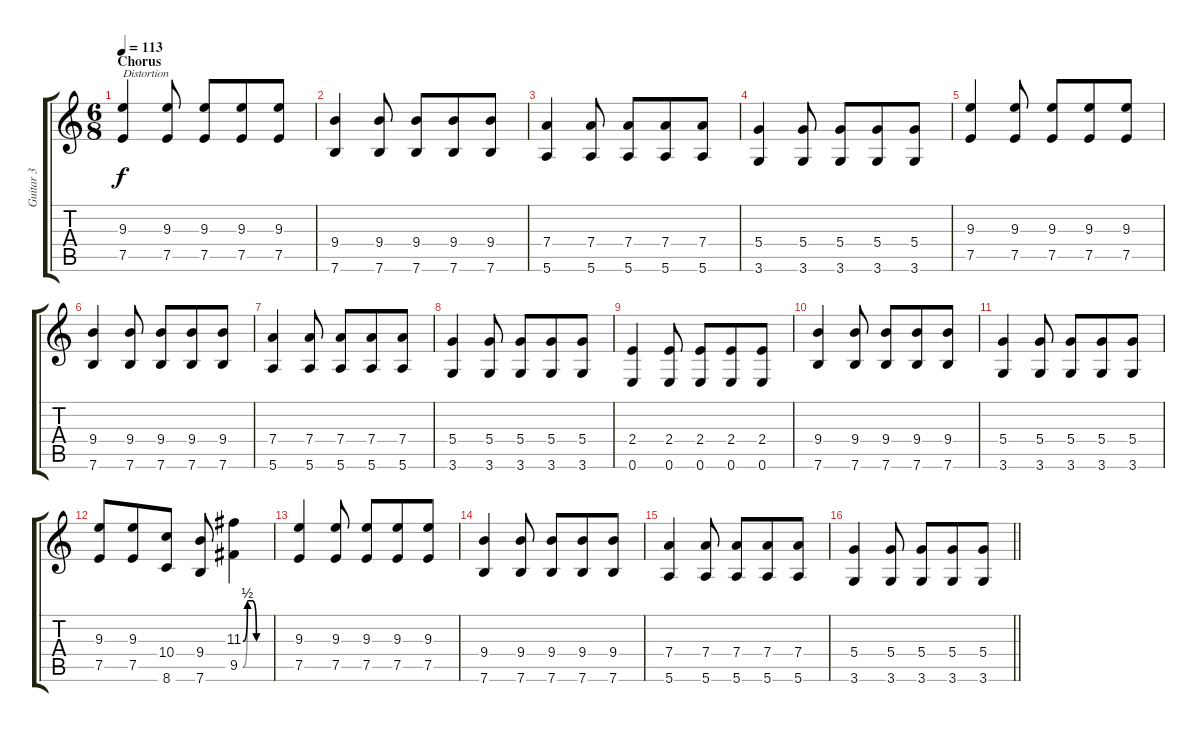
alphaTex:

\track ("Guitar 3" "Guitar 3") {instrument electricguitarjazz}
\staff {score tabs}
\tuning (E4 B3 G3 D3 A2 E2) {hide}
\ts (6 8)
\section ("" "Chorus")
\tempo 113
\clef g2
\ks c
(9.3 7.5).4{txt "Distortion" dy f instrument distortionguitar} (9.3 7.5).8 (9.3 7.5).8 (9.3 7.5).8 (9.3 7.5).8 |
(9.4 7.6).4 (9.4 7.6).8 (9.4 7.6).8 (9.4 7.6).8 (9.4 7.6).8 |
(7.4 5.6).4 (7.4 5.6).8 (7.4 5.6).8 (7.4 5.6).8 (7.4 5.6).8 |
(5.4 3.6).4 (5.4 3.6).8 (5.4 3.6).8 (5.4 3.6).8 (5.4 3.6).8 |
(9.3 7.5).4 (9.3 7.5).8 (9.3 7.5).8 (9.3 7.5).8 (9.3 7.5).8 |
(9.4 7.6).4 (9.4 7.6).8 (9.4 7.6).8 (9.4 7.6).8 (9.4 7.6).8 |
(7.4 5.6).4 (7.4 5.6).8 (7.4 5.6).8 (7.4 5.6).8 (7.4 5.6).8 |
(5.4 3.6).4 (5.4 3.6).8 (5.4 3.6).8 (5.4 3.6).8 (5.4 3.6).8 |
(2.4 0.6).4 (2.4 0.6).8 (2.4 0.6).8 (2.4 0.6).8 (2.4 0.6).8 |
(9.4 7.6).4 (9.4 7.6).8 (9.4 7.6).8 (9.4 7.6).8 (9.4 7.6).8 |
(5.4 3.6).4 (5.4 3.6).8 (5.4 3.6).8 (5.4 3.6).8 (5.4 3.6).8 |
(9.3 7.5).8 (9.3 7.5).8 (10.4 8.6).8 (9.4 7.6).8 (11.3{be (custom 0 0 10 2 20 2 30 0 60 0)} 9.5{be (custom 0 0 10 2 20 2 30 0 60 0)}).4 |
(9.3 7.5).4 (9.3 7.5).8 (9.3 7.5).8 (9.3 7.5).8 (9.3 7.5).8 |
(9.4 7.6).4 (9.4 7.6).8 (9.4 7.6).8 (9.4 7.6).8 (9.4 7.6).8 |
(7.4 5.6).4 (7.4 5.6).8 (7.4 5.6).8 (7.4 5.6).8 (7.4 5.6).8 |
\barLineRight lightlight
(5.4 3.6).4 (5.4 3.6).8 (5.4 3.6).8 (5.4 3.6).8 (5.4 3.6).8
